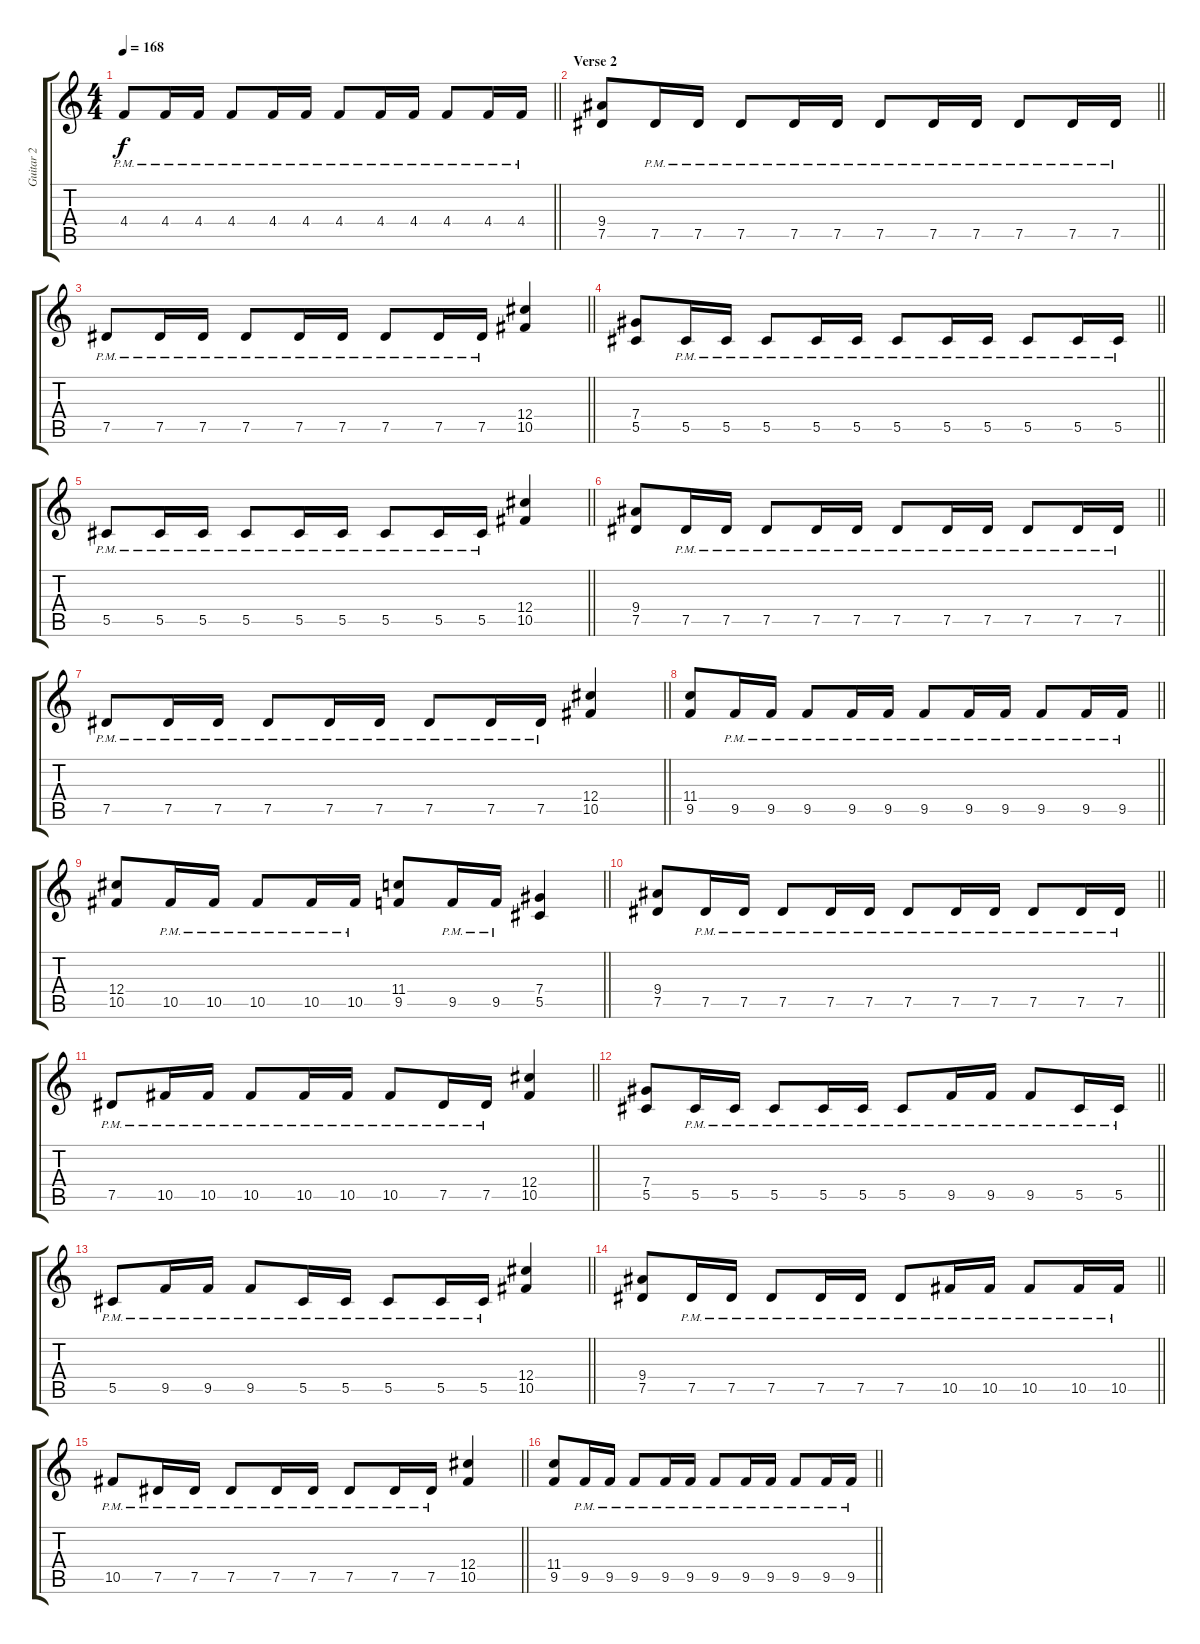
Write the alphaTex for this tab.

\track ("Guitar 2" "Guitar 2") {instrument distortionguitar}
\staff {score tabs}
\tuning (Eb4 Bb3 Gb3 Db3 Ab2 Eb2) {hide}
\ts (4 4)
\tempo 168
\clef g2
\barLineRight lightlight
\ks c
4.4{pm}.8{dy f} 4.4{pm}.16 4.4{pm}.16 4.4{pm}.8 4.4{pm}.16 4.4{pm}.16 4.4{pm}.8 4.4{pm}.16 4.4{pm}.16 4.4{pm}.8 4.4{pm}.16 4.4{pm}.16 |
\section ("" "Verse 2")
\barLineRight lightlight
(9.4 7.5).8 7.5{pm}.16 7.5{pm}.16 7.5{pm}.8 7.5{pm}.16 7.5{pm}.16 7.5{pm}.8 7.5{pm}.16 7.5{pm}.16 7.5{pm}.8 7.5{pm}.16 7.5{pm}.16 |
\barLineRight lightlight
7.5{pm}.8 7.5{pm}.16 7.5{pm}.16 7.5{pm}.8 7.5{pm}.16 7.5{pm}.16 7.5{pm}.8 7.5{pm}.16 7.5{pm}.16 (12.4 10.5).4 |
\barLineRight lightlight
(7.4 5.5).8 5.5{pm}.16 5.5{pm}.16 5.5{pm}.8 5.5{pm}.16 5.5{pm}.16 5.5{pm}.8 5.5{pm}.16 5.5{pm}.16 5.5{pm}.8 5.5{pm}.16 5.5{pm}.16 |
\barLineRight lightlight
5.5{pm}.8 5.5{pm}.16 5.5{pm}.16 5.5{pm}.8 5.5{pm}.16 5.5{pm}.16 5.5{pm}.8 5.5{pm}.16 5.5{pm}.16 (12.4 10.5).4 |
\barLineRight lightlight
(9.4 7.5).8 7.5{pm}.16 7.5{pm}.16 7.5{pm}.8 7.5{pm}.16 7.5{pm}.16 7.5{pm}.8 7.5{pm}.16 7.5{pm}.16 7.5{pm}.8 7.5{pm}.16 7.5{pm}.16 |
\barLineRight lightlight
7.5{pm}.8 7.5{pm}.16 7.5{pm}.16 7.5{pm}.8 7.5{pm}.16 7.5{pm}.16 7.5{pm}.8 7.5{pm}.16 7.5{pm}.16 (12.4 10.5).4 |
\barLineRight lightlight
(11.4 9.5).8 9.5{pm}.16 9.5{pm}.16 9.5{pm}.8 9.5{pm}.16 9.5{pm}.16 9.5{pm}.8 9.5{pm}.16 9.5{pm}.16 9.5{pm}.8 9.5{pm}.16 9.5{pm}.16 |
\barLineRight lightlight
(12.4 10.5).8 10.5{pm}.16 10.5{pm}.16 10.5{pm}.8 10.5{pm}.16 10.5{pm}.16 (11.4 9.5).8 9.5{pm}.16 9.5{pm}.16 (7.4 5.5).4 |
\barLineRight lightlight
(9.4 7.5).8 7.5{pm}.16 7.5{pm}.16 7.5{pm}.8 7.5{pm}.16 7.5{pm}.16 7.5{pm}.8 7.5{pm}.16 7.5{pm}.16 7.5{pm}.8 7.5{pm}.16 7.5{pm}.16 |
\barLineRight lightlight
7.5{pm}.8 10.5{pm}.16 10.5{pm}.16 10.5{pm}.8 10.5{pm}.16 10.5{pm}.16 10.5{pm}.8 7.5{pm}.16 7.5{pm}.16 (12.4 10.5).4 |
\barLineRight lightlight
(7.4 5.5).8 5.5{pm}.16 5.5{pm}.16 5.5{pm}.8 5.5{pm}.16 5.5{pm}.16 5.5{pm}.8 9.5{pm}.16 9.5{pm}.16 9.5{pm}.8 5.5{pm}.16 5.5{pm}.16 |
\barLineRight lightlight
5.5{pm}.8 9.5{pm}.16 9.5{pm}.16 9.5{pm}.8 5.5{pm}.16 5.5{pm}.16 5.5{pm}.8 5.5{pm}.16 5.5{pm}.16 (12.4 10.5).4 |
\barLineRight lightlight
(9.4 7.5).8 7.5{pm}.16 7.5{pm}.16 7.5{pm}.8 7.5{pm}.16 7.5{pm}.16 7.5{pm}.8 10.5{pm}.16 10.5{pm}.16 10.5{pm}.8 10.5{pm}.16 10.5{pm}.16 |
\barLineRight lightlight
10.5{pm}.8 7.5{pm}.16 7.5{pm}.16 7.5{pm}.8 7.5{pm}.16 7.5{pm}.16 7.5{pm}.8 7.5{pm}.16 7.5{pm}.16 (12.4 10.5).4 |
\barLineRight lightlight
(11.4 9.5).8 9.5{pm}.16 9.5{pm}.16 9.5{pm}.8 9.5{pm}.16 9.5{pm}.16 9.5{pm}.8 9.5{pm}.16 9.5{pm}.16 9.5{pm}.8 9.5{pm}.16 9.5{pm}.16
